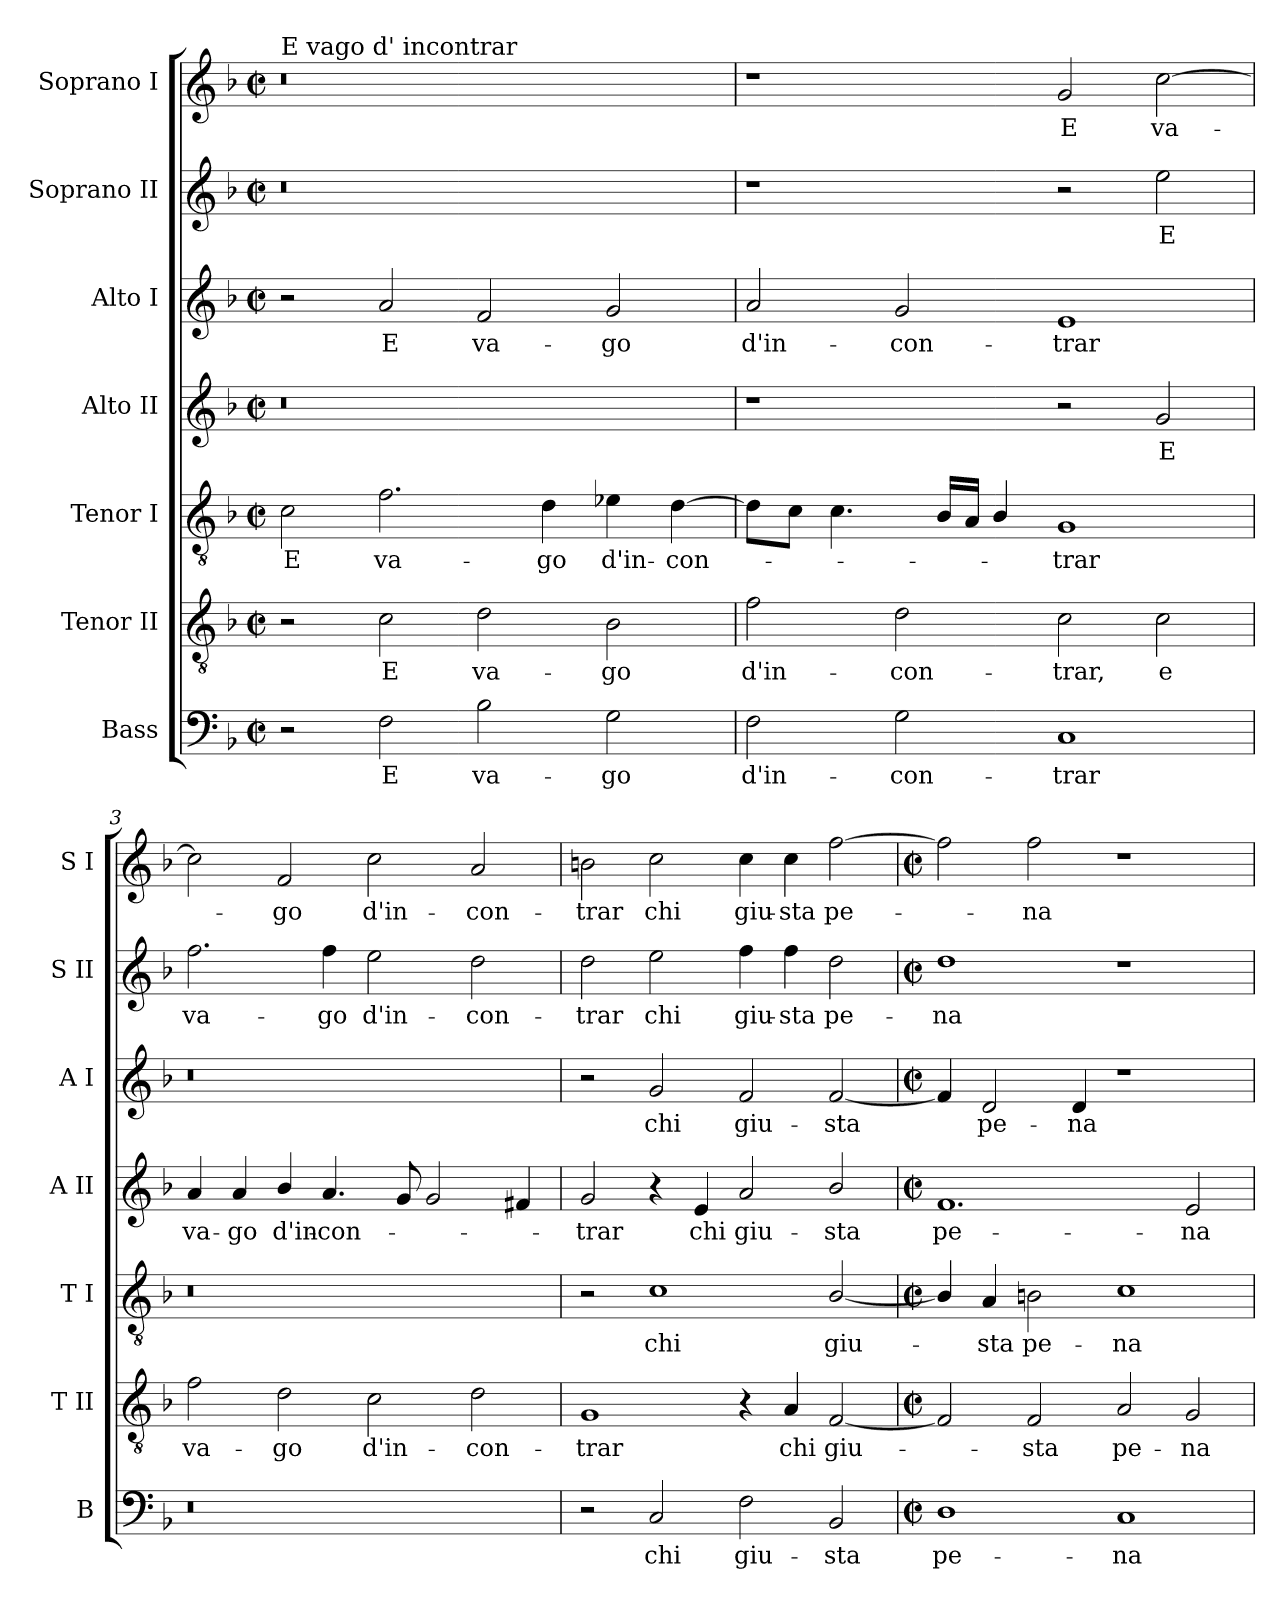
**kern	**text	**kern	**text	**kern	**text	**kern	**text	**kern	**text	**kern	**text	**kern	**text
*part7	*part7	*part6	*part6	*part5	*part5	*part4	*part4	*part3	*part3	*part2	*part2	*part1	*part1
*staff7	*staff7	*staff6	*staff6	*staff5	*staff5	*staff4	*staff4	*staff3	*staff3	*staff2	*staff2	*staff1	*staff1
*I"Bass	*	*I"Tenor II	*	*I"Tenor I	*	*I"Alto II	*	*I"Alto I	*	*I"Soprano II	*	*I"Soprano I	*
*I'B	*	*I'T II	*	*I'T I	*	*I'A II	*	*I'A I	*	*I'S II	*	*I'S I	*
*clefF4	*	*clefGv2	*	*clefGv2	*	*clefG2	*	*clefG2	*	*clefG2	*	*clefG2	*
*k[b-]	*	*k[b-]	*	*k[b-]	*	*k[b-]	*	*k[b-]	*	*k[b-]	*	*k[b-]	*
*M2/2	*	*M2/2	*	*M2/2	*	*M2/2	*	*M2/2	*	*M2/2	*	*M2/2	*
*met(c|)	*	*met(c|)	*	*met(c|)	*	*met(c|)	*	*met(c|)	*	*met(c|)	*	*met(c|)	*
=1	=1	=1	=1	=1	=1	=1	=1	=1	=1	=1	=1	=1	=1
!	!	!	!	!	!	!	!	!	!	!	!	!LO:TX:a:t=E vago d' incontrar	!
!	!	!	!	!	!LO:LY:b	!	!	!	!	!	!	!	!
2r	.	2r	.	2c	E	0r	.	2r	.	0r	.	0r	.
!	!LO:LY:b	!	!LO:LY:b	!	!LO:LY:b	!	!	!	!LO:LY:b	!	!	!	!
2F	E	2c	E	2.f	va-	.	.	2a	E	.	.	.	.
!	!LO:LY:b	!	!LO:LY:b	!	!	!	!	!	!LO:LY:b	!	!	!	!
2B-	va-	2d	va-	.	.	.	.	2f	va-	.	.	.	.
!	!	!	!	!	!LO:LY:b	!	!	!	!	!	!	!	!
.	.	.	.	4d	-go	.	.	.	.	.	.	.	.
!	!LO:LY:b	!	!LO:LY:b	!	!LO:LY:b	!	!	!	!LO:LY:b	!	!	!	!
2G	-go	2B-	-go	4e-X	d'in-	.	.	2g	-go	.	.	.	.
!	!	!	!	!	!LO:LY:b	!	!	!	!	!	!	!	!
.	.	.	.	[4d	-con-	.	.	.	.	.	.	.	.
=2	=2	=2	=2	=2	=2	=2	=2	=2	=2	=2	=2	=2	=2
!	!LO:LY:b	!	!LO:LY:b	!	!	!	!	!	!LO:LY:b	!	!	!	!
2F	d'in-	2f	d'in-	8dL]	.	1r	.	2a	d'in-	1r	.	1r	.
.	.	.	.	8cJ	.	.	.	.	.	.	.	.	.
.	.	.	.	4.c	.	.	.	.	.	.	.	.	.
!	!LO:LY:b	!	!LO:LY:b	!	!	!	!	!	!LO:LY:b	!	!	!	!
2G	-con-	2d	-con-	.	.	.	.	2g	-con-	.	.	.	.
.	.	.	.	16B-LL	.	.	.	.	.	.	.	.	.
.	.	.	.	16AJJ	.	.	.	.	.	.	.	.	.
.	.	.	.	4B-/	.	.	.	.	.	.	.	.	.
!	!LO:LY:b	!	!LO:LY:b	!	!LO:LY:b	!	!	!	!LO:LY:b	!	!	!	!LO:LY:b
1C	-trar	2c	-trar,	1G	trar	2r	.	1e	-trar	2r	.	2g	E
!	!	!	!LO:LY:b	!	!	!	!LO:LY:b	!	!	!	!LO:LY:b	!	!LO:LY:b
.	.	2c	e	.	.	2g	E	.	.	2ee	E	[2cc	va-
=3	=3	=3	=3	=3	=3	=3	=3	=3	=3	=3	=3	=3	=3
!	!	!	!LO:LY:b	!	!	!	!LO:LY:b	!	!	!	!LO:LY:b	!	!
0r	.	2f	va-	0r	.	4a	va-	0r	.	2.ff	va-	2cc]	.
!	!	!	!	!	!	!	!LO:LY:b	!	!	!	!	!	!
.	.	.	.	.	.	4a	-go	.	.	.	.	.	.
!	!	!	!LO:LY:b	!	!	!	!LO:LY:b	!	!	!	!	!	!LO:LY:b
.	.	2d	-go	.	.	4b-/	d'in-	.	.	.	.	2f	go
!	!	!	!	!	!	!	!LO:LY:b	!	!	!	!LO:LY:b	!	!
.	.	.	.	.	.	4.a	-con-	.	.	4ff	-go	.	.
!	!	!	!LO:LY:b	!	!	!	!	!	!	!	!LO:LY:b	!	!LO:LY:b
.	.	2c	d'in-	.	.	.	.	.	.	2ee	d'in-	2cc	d'in-
.	.	.	.	.	.	8g	.	.	.	.	.	.	.
.	.	.	.	.	.	2g	.	.	.	.	.	.	.
!	!	!	!LO:LY:b	!	!	!	!	!	!	!	!LO:LY:b	!	!LO:LY:b
.	.	2d	-con-	.	.	.	.	.	.	2dd	-con-	2a	-con-
.	.	.	.	.	.	4f#X	.	.	.	.	.	.	.
=4	=4	=4	=4	=4	=4	=4	=4	=4	=4	=4	=4	=4	=4
!	!	!	!LO:LY:b	!	!	!	!LO:LY:b	!	!	!	!LO:LY:b	!	!LO:LY:b
2r	.	1G	-trar	2r	.	2g	trar	2r	.	2dd	-trar	2bn	-trar
!	!LO:LY:b	!	!	!	!LO:LY:b	!	!	!	!LO:LY:b	!	!LO:LY:b	!	!LO:LY:b
2C	chi	.	.	1c	chi	4r	.	2g	chi	2ee	chi	2cc	chi
!	!	!	!	!	!	!	!LO:LY:b	!	!	!	!	!	!
.	.	.	.	.	.	4e	chi	.	.	.	.	.	.
!	!LO:LY:b	!	!	!	!	!	!LO:LY:b	!	!LO:LY:b	!	!LO:LY:b	!	!LO:LY:b
2F	giu-	4r	.	.	.	2a	giu-	2f	giu-	4ff	giu-	4cc	giu-
!	!	!	!LO:LY:b	!	!	!	!	!	!	!	!LO:LY:b	!	!LO:LY:b
.	.	4A	chi	.	.	.	.	.	.	4ff	-sta	4cc	-sta
!	!LO:LY:b	!	!LO:LY:b	!	!LO:LY:b	!	!LO:LY:b	!	!LO:LY:b	!	!LO:LY:b	!	!LO:LY:b
2BB-	-sta	[2F	giu-	[2B-/	giu-	2b-/	-sta	[2f	-sta	2dd	pe-	[2ff	pe-
!!LO:LB:g=z
=5	=5	=5	=5	=5	=5	=5	=5	=5	=5	=5	=5	=5	=5
*M2/2	*	*M2/2	*	*M2/2	*	*M2/2	*	*M2/2	*	*M2/2	*	*M2/2	*
*met(c|)	*	*met(c|)	*	*met(c|)	*	*met(c|)	*	*met(c|)	*	*met(c|)	*	*met(c|)	*
!	!LO:LY:b	!	!	!	!	!	!LO:LY:b	!	!	!	!LO:LY:b	!	!
1D	pe-	2F]	.	4B-/]	.	1.f	pe-	4f]	.	1dd	-na	2ff]	.
!	!	!	!	!	!LO:LY:b	!	!	!	!LO:LY:b	!	!	!	!
.	.	.	.	4A	sta	.	.	2d	pe-	.	.	.	.
!	!	!	!LO:LY:b	!	!LO:LY:b	!	!	!	!	!	!	!	!LO:LY:b
.	.	2F	sta	2Bn	pe-	.	.	.	.	.	.	2ff	na
!	!	!	!	!	!	!	!	!	!LO:LY:b	!	!	!	!
.	.	.	.	.	.	.	.	4d	-na	.	.	.	.
!	!LO:LY:b	!	!LO:LY:b	!	!LO:LY:b	!	!	!	!	!	!	!	!
1C	-na	2A	pe-	1c	-na	.	.	1r	.	1r	.	1r	.
!	!	!	!LO:LY:b	!	!	!	!LO:LY:b	!	!	!	!	!	!
.	.	2G	-na	.	.	2e	-na	.	.	.	.	.	.
=	=	=	=	=	=	=	=	=	=	=	=	=	=
*-	*-	*-	*-	*-	*-	*-	*-	*-	*-	*-	*-	*-	*-
